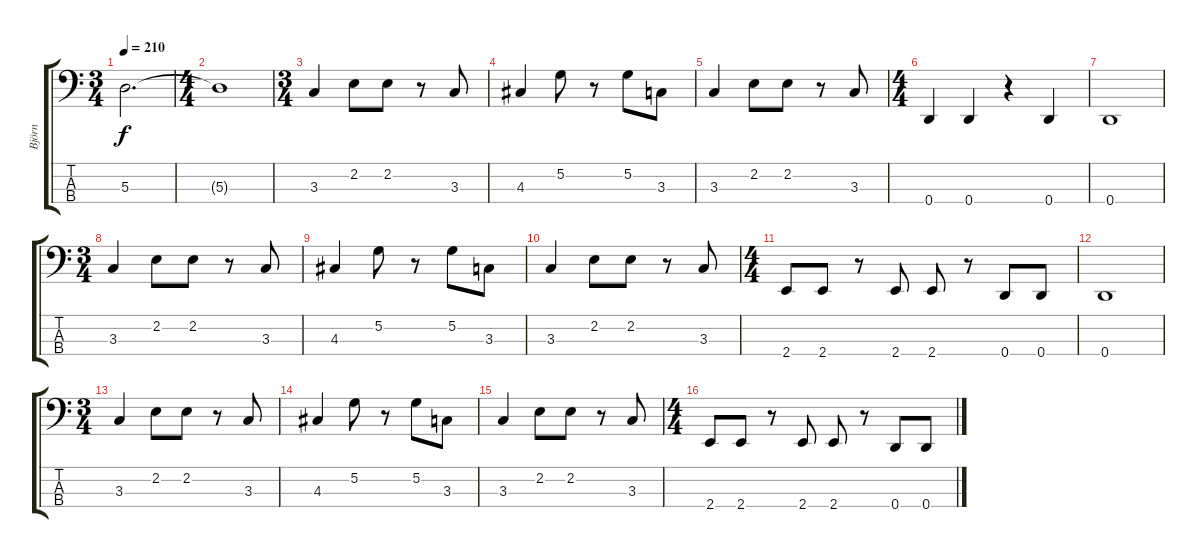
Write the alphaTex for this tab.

\track ("Björn" "Björn") {instrument electricbassfinger}
\staff {score tabs}
\tuning (G2 D2 A1 D1) {hide}
\ts (3 4)
\tempo 210
\clef f4
\ks c
5.3.2{d dy f} |
\ts (4 4)
5.3{t}.1 |
\ts (3 4)
3.3.4 2.2.8 2.2.8 r.8 3.3.8 |
4.3.4 5.2.8 r.8 5.2.8 3.3.8 |
3.3.4 2.2.8 2.2.8 r.8 3.3.8 |
\ts (4 4)
0.4.4 0.4.4 r.4 0.4.4 |
0.4.1 |
\ts (3 4)
3.3.4 2.2.8 2.2.8 r.8 3.3.8 |
4.3.4 5.2.8 r.8 5.2.8 3.3.8 |
3.3.4 2.2.8 2.2.8 r.8 3.3.8 |
\ts (4 4)
2.4.8 2.4.8 r.8 2.4.8 2.4.8 r.8 0.4.8 0.4.8 |
0.4.1 |
\ts (3 4)
3.3.4 2.2.8 2.2.8 r.8 3.3.8 |
4.3.4 5.2.8 r.8 5.2.8 3.3.8 |
3.3.4 2.2.8 2.2.8 r.8 3.3.8 |
\ts (4 4)
2.4.8 2.4.8 r.8 2.4.8 2.4.8 r.8 0.4.8 0.4.8
